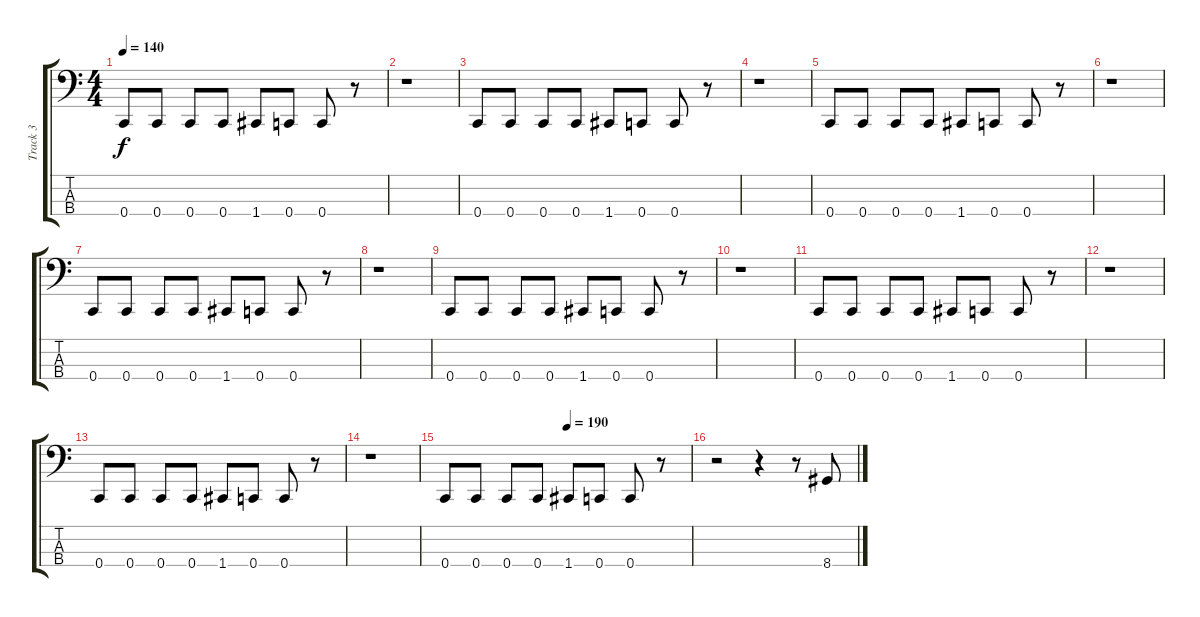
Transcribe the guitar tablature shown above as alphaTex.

\track ("Track 3" "Track 3") {instrument electricbassfinger}
\staff {score tabs}
\tuning (F2 C2 G1 C1) {hide}
\ts (4 4)
\tempo 140
\clef f4
\ks c
0.4.8{dy f} 0.4.8 0.4.8 0.4.8 1.4.8 0.4.8 0.4.8 r.8 |
r.1 |
0.4.8 0.4.8 0.4.8 0.4.8 1.4.8 0.4.8 0.4.8 r.8 |
r.1 |
0.4.8 0.4.8 0.4.8 0.4.8 1.4.8 0.4.8 0.4.8 r.8 |
r.1 |
0.4.8 0.4.8 0.4.8 0.4.8 1.4.8 0.4.8 0.4.8 r.8 |
r.1 |
0.4.8 0.4.8 0.4.8 0.4.8 1.4.8 0.4.8 0.4.8 r.8 |
r.1 |
0.4.8 0.4.8 0.4.8 0.4.8 1.4.8 0.4.8 0.4.8 r.8 |
r.1 |
0.4.8 0.4.8 0.4.8 0.4.8 1.4.8 0.4.8 0.4.8 r.8 |
r.1 |
\tempo (190 0.5)
0.4.8 0.4.8 0.4.8 0.4.8 1.4.8 0.4.8 0.4.8 r.8 |
r.2 r.4 r.8 8.4.8
